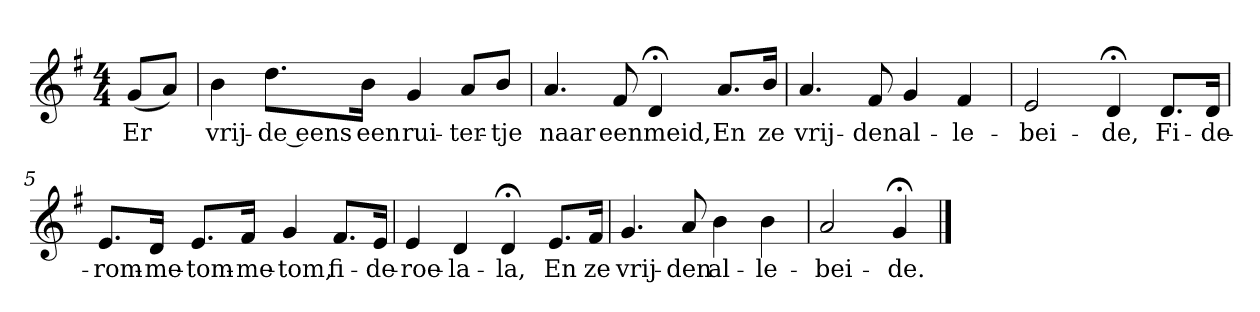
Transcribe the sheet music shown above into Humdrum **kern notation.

**kern	**text
*part1	*part1
*staff1	*staff1
*k[f#]	*
*G:	*
*M4/4	*
*MM120	*
=	=
(8gL	Er
8aJ)	.
=1	=1
4b	vrij-
8.ddL	-de eens
16bJk	een
4g	rui-
8aL	-ter-
8bJ	-tje
=2	=2
4.a	naar
8f#	een
4d;<	meid,
8.aL	En
16bJk	ze
=3	=3
4.a	vrij-
8f#	-den
4g	al-
4f#	-le-
=4	=4
2e	-bei-
4d;<	-de,
8.dL	Fi-
16dJk	-de-
=5	=5
8.eL	-rom-
16dJk	-me-
8.eL	-tom-
16f#Jk	-me-
4g	-tom,
8.f#L	fi-
16eJk	-de-
=6	=6
4e	-roe-
4d	-la-
4d;<	-la,
8.eL	En
16f#Jk	ze
=7	=7
4.g	vrij-
8a	-den
4b	al-
4b	-le-
=8	=8
2a	-bei-
4g;<	-de.
==	==
*-	*-
